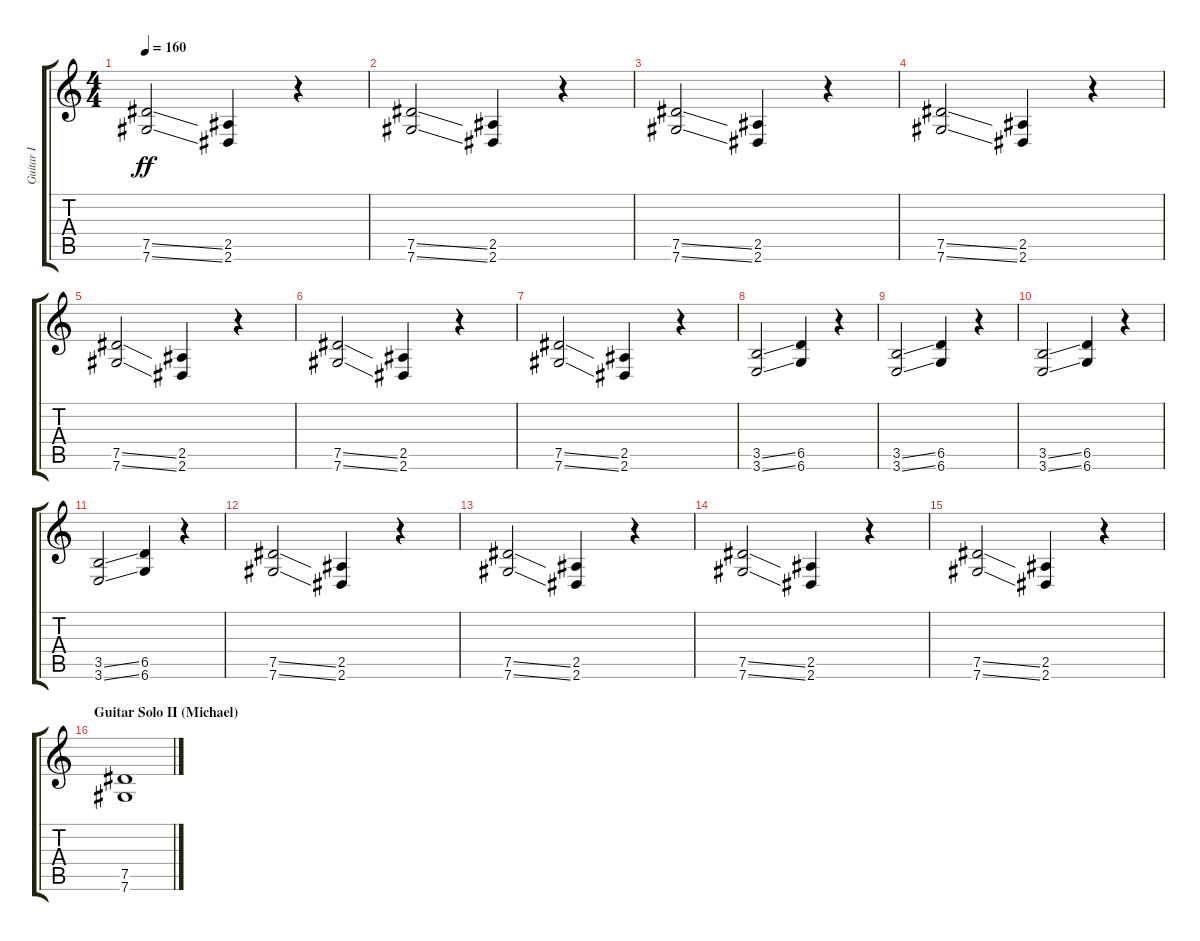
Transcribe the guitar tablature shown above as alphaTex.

\track ("Guitar I" "Guitar I") {instrument distortionguitar}
\staff {score tabs}
\tuning (Eb4 Bb3 Gb3 Db3 Ab2 Db2) {hide}
\ts (4 4)
\tempo 160
\clef g2
\ks c
(7.5{ss} 7.6{ss}).2{dy ff} (2.5 2.6).4 r.4 |
(7.5{ss} 7.6{ss}).2 (2.5 2.6).4 r.4 |
(7.5{ss} 7.6{ss}).2 (2.5 2.6).4 r.4 |
(7.5{ss} 7.6{ss}).2 (2.5 2.6).4 r.4 |
(7.5{ss} 7.6{ss}).2 (2.5 2.6).4 r.4 |
(7.5{ss} 7.6{ss}).2 (2.5 2.6).4 r.4 |
(7.5{ss} 7.6{ss}).2 (2.5 2.6).4 r.4 |
(3.5{ss} 3.6{ss}).2 (6.5 6.6).4 r.4 |
(3.5{ss} 3.6{ss}).2 (6.5 6.6).4 r.4 |
(3.5{ss} 3.6{ss}).2 (6.5 6.6).4 r.4 |
(3.5{ss} 3.6{ss}).2 (6.5 6.6).4 r.4 |
(7.5{ss} 7.6{ss}).2 (2.5 2.6).4 r.4 |
(7.5{ss} 7.6{ss}).2 (2.5 2.6).4 r.4 |
(7.5{ss} 7.6{ss}).2 (2.5 2.6).4 r.4 |
(7.5{ss} 7.6{ss}).2 (2.5 2.6).4 r.4 |
\section ("" "Guitar Solo II (Michael)")
(7.5 7.6).1
